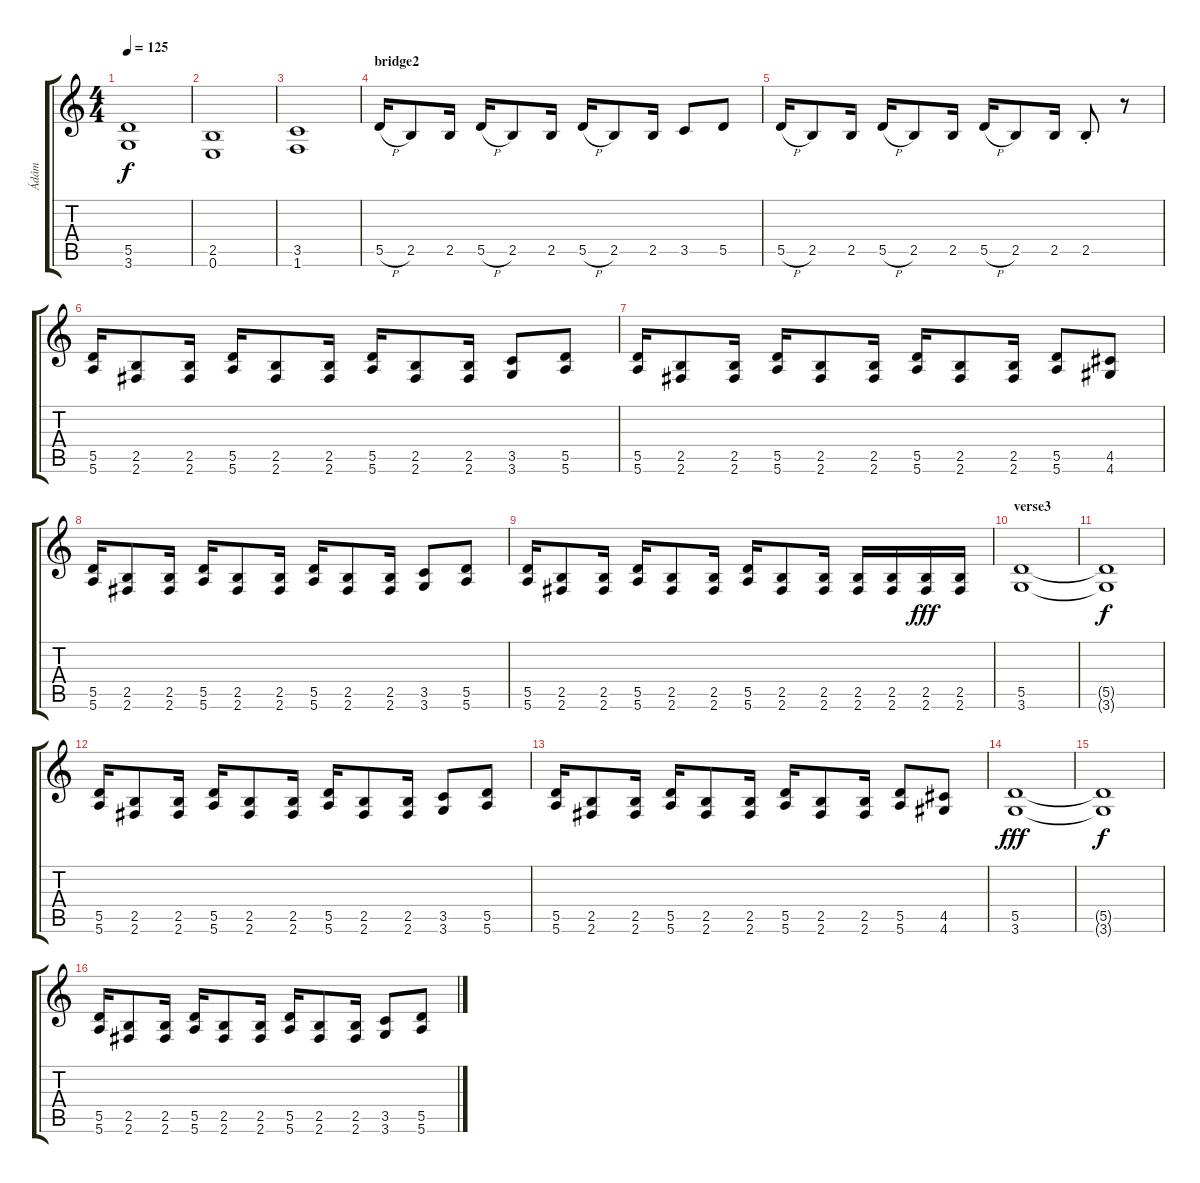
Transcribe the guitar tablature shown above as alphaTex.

\track ("Ádám" "Ádám") {instrument distortionguitar}
\staff {score tabs}
\tuning (E4 B3 G3 D3 A2 E2) {hide}
\ts (4 4)
\tempo 125
\clef g2
\ks c
(5.5 3.6).1{dy f} |
(2.5 0.6).1 |
(3.5 1.6).1 |
\section ("" "bridge2")
5.5{h}.16{volume 13 balance 4 instrument distortionguitar} 2.5.8 2.5.16 5.5{h}.16 2.5.8 2.5.16 5.5{h}.16 2.5.8 2.5.16 3.5.8 5.5.8 |
5.5{h}.16 2.5.8 2.5.16 5.5{h}.16 2.5.8 2.5.16 5.5{h}.16 2.5.8 2.5.16 2.5{st}.8 r.8 |
(5.5 5.6).16 (2.5 2.6).8 (2.5 2.6).16 (5.5 5.6).16 (2.5 2.6).8 (2.5 2.6).16 (5.5 5.6).16 (2.5 2.6).8 (2.5 2.6).16 (3.5 3.6).8 (5.5 5.6).8 |
(5.5 5.6).16 (2.5 2.6).8 (2.5 2.6).16 (5.5 5.6).16 (2.5 2.6).8 (2.5 2.6).16 (5.5 5.6).16 (2.5 2.6).8 (2.5 2.6).16 (5.5 5.6).8 (4.5 4.6).8 |
(5.5 5.6).16 (2.5 2.6).8 (2.5 2.6).16 (5.5 5.6).16 (2.5 2.6).8 (2.5 2.6).16 (5.5 5.6).16 (2.5 2.6).8 (2.5 2.6).16 (3.5 3.6).8 (5.5 5.6).8 |
(5.5 5.6).16 (2.5 2.6).8 (2.5 2.6).16 (5.5 5.6).16 (2.5 2.6).8 (2.5 2.6).16 (5.5 5.6).16 (2.5 2.6).8 (2.5 2.6).16 (2.5 2.6).16 (2.5 2.6).16 (2.5 2.6).16{dy fff} (2.5 2.6).16 |
\section ("" "verse3")
(5.5 3.6).1 |
(5.5{t} 3.6{t}).1{dy f} |
(5.5 5.6).16 (2.5 2.6).8 (2.5 2.6).16 (5.5 5.6).16 (2.5 2.6).8 (2.5 2.6).16 (5.5 5.6).16 (2.5 2.6).8 (2.5 2.6).16 (3.5 3.6).8 (5.5 5.6).8 |
(5.5 5.6).16 (2.5 2.6).8 (2.5 2.6).16 (5.5 5.6).16 (2.5 2.6).8 (2.5 2.6).16 (5.5 5.6).16 (2.5 2.6).8 (2.5 2.6).16 (5.5 5.6).8 (4.5 4.6).8 |
(5.5 3.6).1{dy fff} |
(5.5{t} 3.6{t}).1{dy f} |
(5.5 5.6).16 (2.5 2.6).8 (2.5 2.6).16 (5.5 5.6).16 (2.5 2.6).8 (2.5 2.6).16 (5.5 5.6).16 (2.5 2.6).8 (2.5 2.6).16 (3.5 3.6).8 (5.5 5.6).8
